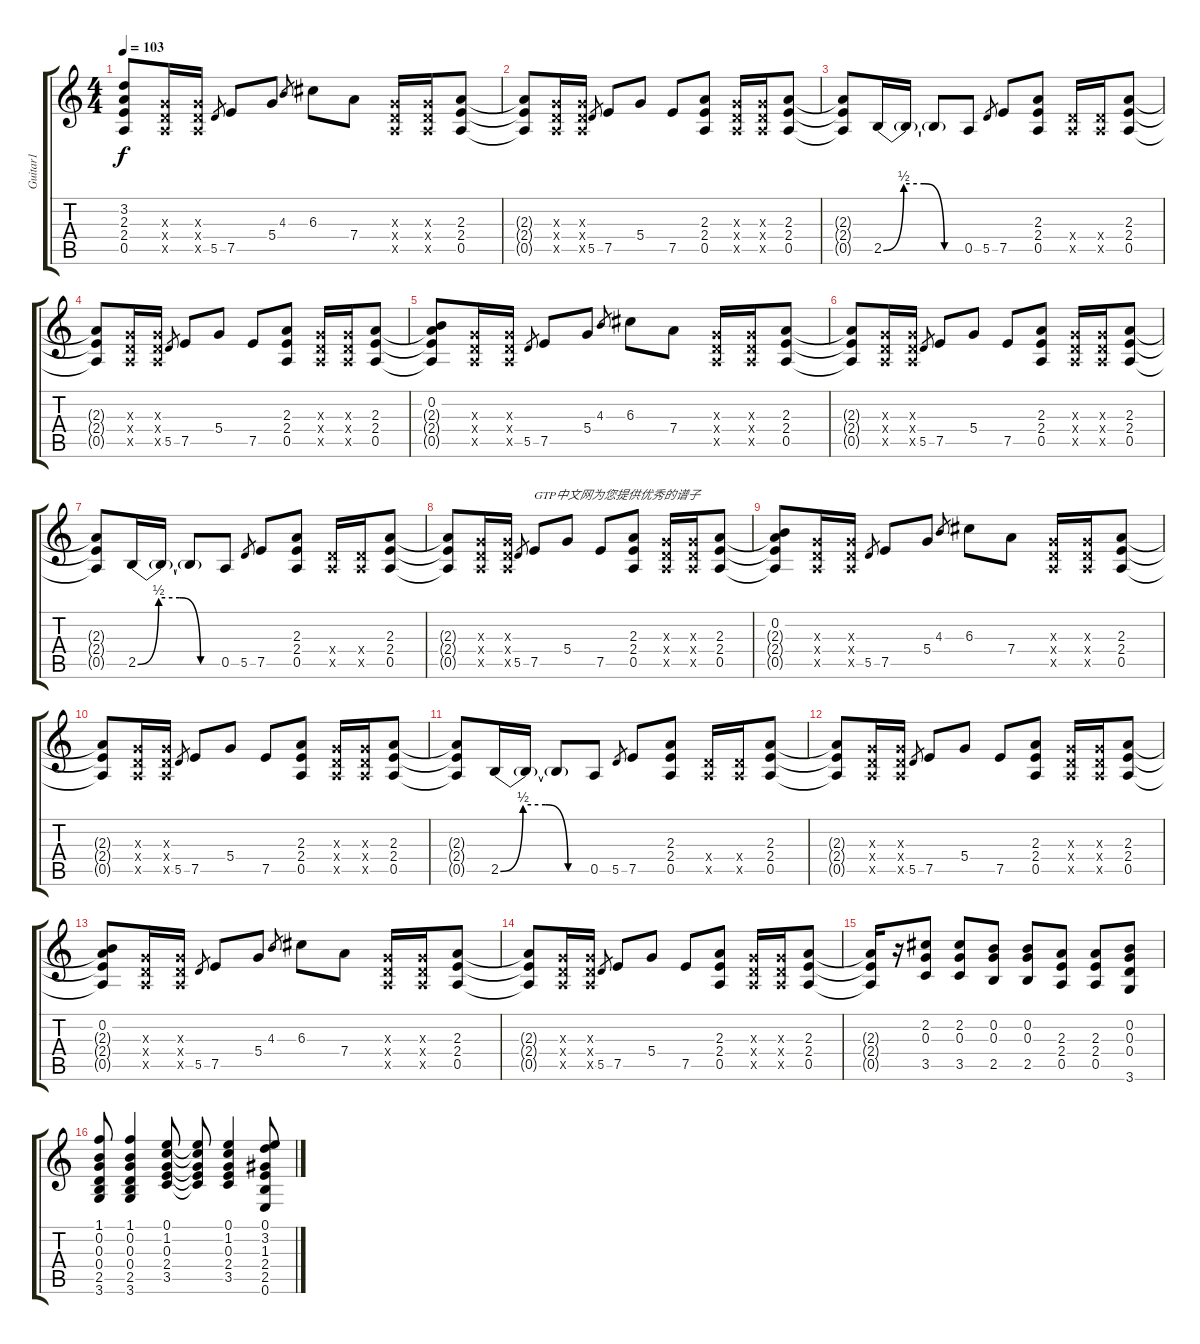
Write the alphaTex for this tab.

\track ("Guitar1" "Guitar1") {instrument acousticguitarsteel}
\staff {score tabs}
\tuning (E4 B3 G3 D3 A2 E2) {hide}
\ts (4 4)
\tempo 103
\clef g2
\ks c
(3.2{t} 2.3{t} 2.4{t} 0.5{t}).8{dy f} (0.3{x} 0.4{x} 0.5{x}).16 (0.3{x} 0.4{x} 0.5{x}).16 5.5.8{gr} 7.5.8 5.4.8 4.3.8{gr} 6.3.8 7.4.8 (0.3{x} 0.4{x} 0.5{x}).16 (0.3{x} 0.4{x} 0.5{x}).16 (2.3 2.4 0.5).8 |
(2.3{t} 2.4{t} 0.5{t}).8 (0.3{x} 0.4{x} 0.5{x}).16 (0.3{x} 0.4{x} 0.5{x}).16 5.5.8{gr} 7.5.8 5.4.8 7.5.8 (2.3 2.4 0.5).8 (0.3{x} 0.4{x} 0.5{x}).16 (0.3{x} 0.4{x} 0.5{x}).16 (2.3 2.4 0.5).8 |
(2.3{t} 2.4{t} 0.5{t}).8 2.5{be (custom 0 0 15 2 30 2 45 0 60 0)}.16 2.5{t}.16 2.5{t}.8 0.5.8 5.5.8{gr} 7.5.8 (2.3 2.4 0.5).8 (0.4{x} 0.5{x}).16 (0.4{x} 0.5{x}).16 (2.3 2.4 0.5).8 |
(2.3{t} 2.4{t} 0.5{t}).8 (0.3{x} 0.4{x} 0.5{x}).16 (0.3{x} 0.4{x} 0.5{x}).16 5.5.8{gr} 7.5.8 5.4.8 7.5.8 (2.3 2.4 0.5).8 (0.3{x} 0.4{x} 0.5{x}).16 (0.3{x} 0.4{x} 0.5{x}).16 (2.3 2.4 0.5).8 |
(0.2 2.3{t} 2.4{t} 0.5{t}).8 (0.3{x} 0.4{x} 0.5{x}).16 (0.3{x} 0.4{x} 0.5{x}).16 5.5.8{gr} 7.5.8 5.4.8 4.3.8{gr} 6.3.8 7.4.8 (0.3{x} 0.4{x} 0.5{x}).16 (0.3{x} 0.4{x} 0.5{x}).16 (2.3 2.4 0.5).8 |
(2.3{t} 2.4{t} 0.5{t}).8 (0.3{x} 0.4{x} 0.5{x}).16 (0.3{x} 0.4{x} 0.5{x}).16 5.5.8{gr} 7.5.8 5.4.8 7.5.8 (2.3 2.4 0.5).8 (0.3{x} 0.4{x} 0.5{x}).16 (0.3{x} 0.4{x} 0.5{x}).16 (2.3 2.4 0.5).8 |
(2.3{t} 2.4{t} 0.5{t}).8 2.5{be (custom 0 0 15 2 30 2 45 0 60 0)}.16 2.5{t}.16 2.5{t}.8 0.5.8 5.5.8{gr} 7.5.8 (2.3 2.4 0.5).8 (0.4{x} 0.5{x}).16 (0.4{x} 0.5{x}).16 (2.3 2.4 0.5).8 |
(2.3{t} 2.4{t} 0.5{t}).8 (0.3{x} 0.4{x} 0.5{x}).16 (0.3{x} 0.4{x} 0.5{x}).16 5.5.8{gr} 7.5.8{txt "GTP中文网为您提供优秀的谱子"} 5.4.8 7.5.8 (2.3 2.4 0.5).8 (0.3{x} 0.4{x} 0.5{x}).16 (0.3{x} 0.4{x} 0.5{x}).16 (2.3 2.4 0.5).8 |
(0.2 2.3{t} 2.4{t} 0.5{t}).8 (0.3{x} 0.4{x} 0.5{x}).16 (0.3{x} 0.4{x} 0.5{x}).16 5.5.8{gr} 7.5.8 5.4.8 4.3.8{gr} 6.3.8 7.4.8 (0.3{x} 0.4{x} 0.5{x}).16 (0.3{x} 0.4{x} 0.5{x}).16 (2.3 2.4 0.5).8 |
(2.3{t} 2.4{t} 0.5{t}).8 (0.3{x} 0.4{x} 0.5{x}).16 (0.3{x} 0.4{x} 0.5{x}).16 5.5.8{gr} 7.5.8 5.4.8 7.5.8 (2.3 2.4 0.5).8 (0.3{x} 0.4{x} 0.5{x}).16 (0.3{x} 0.4{x} 0.5{x}).16 (2.3 2.4 0.5).8 |
(2.3{t} 2.4{t} 0.5{t}).8 2.5{be (custom 0 0 15 2 30 2 45 0 60 0)}.16 2.5{t}.16 2.5{t}.8 0.5.8 5.5.8{gr} 7.5.8 (2.3 2.4 0.5).8 (0.4{x} 0.5{x}).16 (0.4{x} 0.5{x}).16 (2.3 2.4 0.5).8 |
(2.3{t} 2.4{t} 0.5{t}).8 (0.3{x} 0.4{x} 0.5{x}).16 (0.3{x} 0.4{x} 0.5{x}).16 5.5.8{gr} 7.5.8 5.4.8 7.5.8 (2.3 2.4 0.5).8 (0.3{x} 0.4{x} 0.5{x}).16 (0.3{x} 0.4{x} 0.5{x}).16 (2.3 2.4 0.5).8 |
(0.2 2.3{t} 2.4{t} 0.5{t}).8 (0.3{x} 0.4{x} 0.5{x}).16 (0.3{x} 0.4{x} 0.5{x}).16 5.5.8{gr} 7.5.8 5.4.8 4.3.8{gr} 6.3.8 7.4.8 (0.3{x} 0.4{x} 0.5{x}).16 (0.3{x} 0.4{x} 0.5{x}).16 (2.3 2.4 0.5).8 |
(2.3{t} 2.4{t} 0.5{t}).8 (0.3{x} 0.4{x} 0.5{x}).16 (0.3{x} 0.4{x} 0.5{x}).16 5.5.8{gr} 7.5.8 5.4.8 7.5.8 (2.3 2.4 0.5).8 (0.3{x} 0.4{x} 0.5{x}).16 (0.3{x} 0.4{x} 0.5{x}).16 (2.3 2.4 0.5).8 |
(2.3{t} 2.4{t} 0.5{t}).16 r.16 (2.2 0.3 3.5).8 (2.2 0.3 3.5).8 (0.2 0.3 2.5).8 (0.2 0.3 2.5).8 (2.3 2.4 0.5).8 (2.3 2.4 0.5).8 (0.2 0.3 0.4 3.6).8 |
(1.1 0.2 0.3 0.4 2.5 3.6).8 (1.1 0.2 0.3 0.4 2.5 3.6).4 (0.1 1.2 0.3 2.4 3.5).8 (0.1{t} 1.2{t} 0.3{t} 2.4{t} 3.5{t}).8 (0.1 1.2 0.3 2.4 3.5).4 (0.1 3.2 1.3 2.4 2.5 0.6).8
